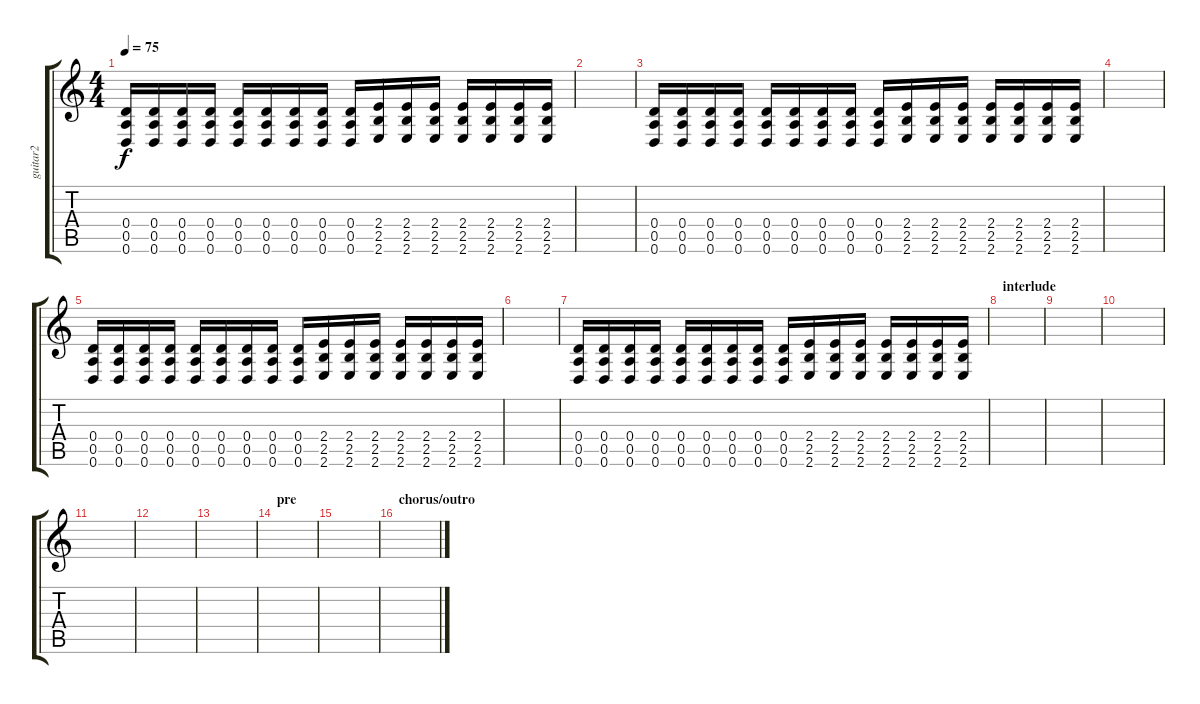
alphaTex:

\track ("guitar2" "guitar2") {instrument distortionguitar}
\staff {score tabs}
\tuning (E4 B3 G3 D3 A2 D2) {hide}
\ts (4 4)
\tempo 75
\clef g2
\ks c
(0.4 0.5 0.6).16{dy f} (0.4 0.5 0.6).16 (0.4 0.5 0.6).16 (0.4 0.5 0.6).16 (0.4 0.5 0.6).16 (0.4 0.5 0.6).16 (0.4 0.5 0.6).16 (0.4 0.5 0.6).16 (0.4 0.5 0.6).16 (2.4 2.5 2.6).16 (2.4 2.5 2.6).16 (2.4 2.5 2.6).16 (2.4 2.5 2.6).16 (2.4 2.5 2.6).16 (2.4 2.5 2.6).16 (2.4 2.5 2.6).16 |
|
(0.4 0.5 0.6).16 (0.4 0.5 0.6).16 (0.4 0.5 0.6).16 (0.4 0.5 0.6).16 (0.4 0.5 0.6).16 (0.4 0.5 0.6).16 (0.4 0.5 0.6).16 (0.4 0.5 0.6).16 (0.4 0.5 0.6).16 (2.4 2.5 2.6).16 (2.4 2.5 2.6).16 (2.4 2.5 2.6).16 (2.4 2.5 2.6).16 (2.4 2.5 2.6).16 (2.4 2.5 2.6).16 (2.4 2.5 2.6).16 |
|
(0.4 0.5 0.6).16 (0.4 0.5 0.6).16 (0.4 0.5 0.6).16 (0.4 0.5 0.6).16 (0.4 0.5 0.6).16 (0.4 0.5 0.6).16 (0.4 0.5 0.6).16 (0.4 0.5 0.6).16 (0.4 0.5 0.6).16 (2.4 2.5 2.6).16 (2.4 2.5 2.6).16 (2.4 2.5 2.6).16 (2.4 2.5 2.6).16 (2.4 2.5 2.6).16 (2.4 2.5 2.6).16 (2.4 2.5 2.6).16 |
|
(0.4 0.5 0.6).16 (0.4 0.5 0.6).16 (0.4 0.5 0.6).16 (0.4 0.5 0.6).16 (0.4 0.5 0.6).16 (0.4 0.5 0.6).16 (0.4 0.5 0.6).16 (0.4 0.5 0.6).16 (0.4 0.5 0.6).16 (2.4 2.5 2.6).16 (2.4 2.5 2.6).16 (2.4 2.5 2.6).16 (2.4 2.5 2.6).16 (2.4 2.5 2.6).16 (2.4 2.5 2.6).16 (2.4 2.5 2.6).16 |
\section ("" "interlude")
|
|
|
|
|
|
\section ("" "pre")
|
|
\section ("" "chorus/outro")
